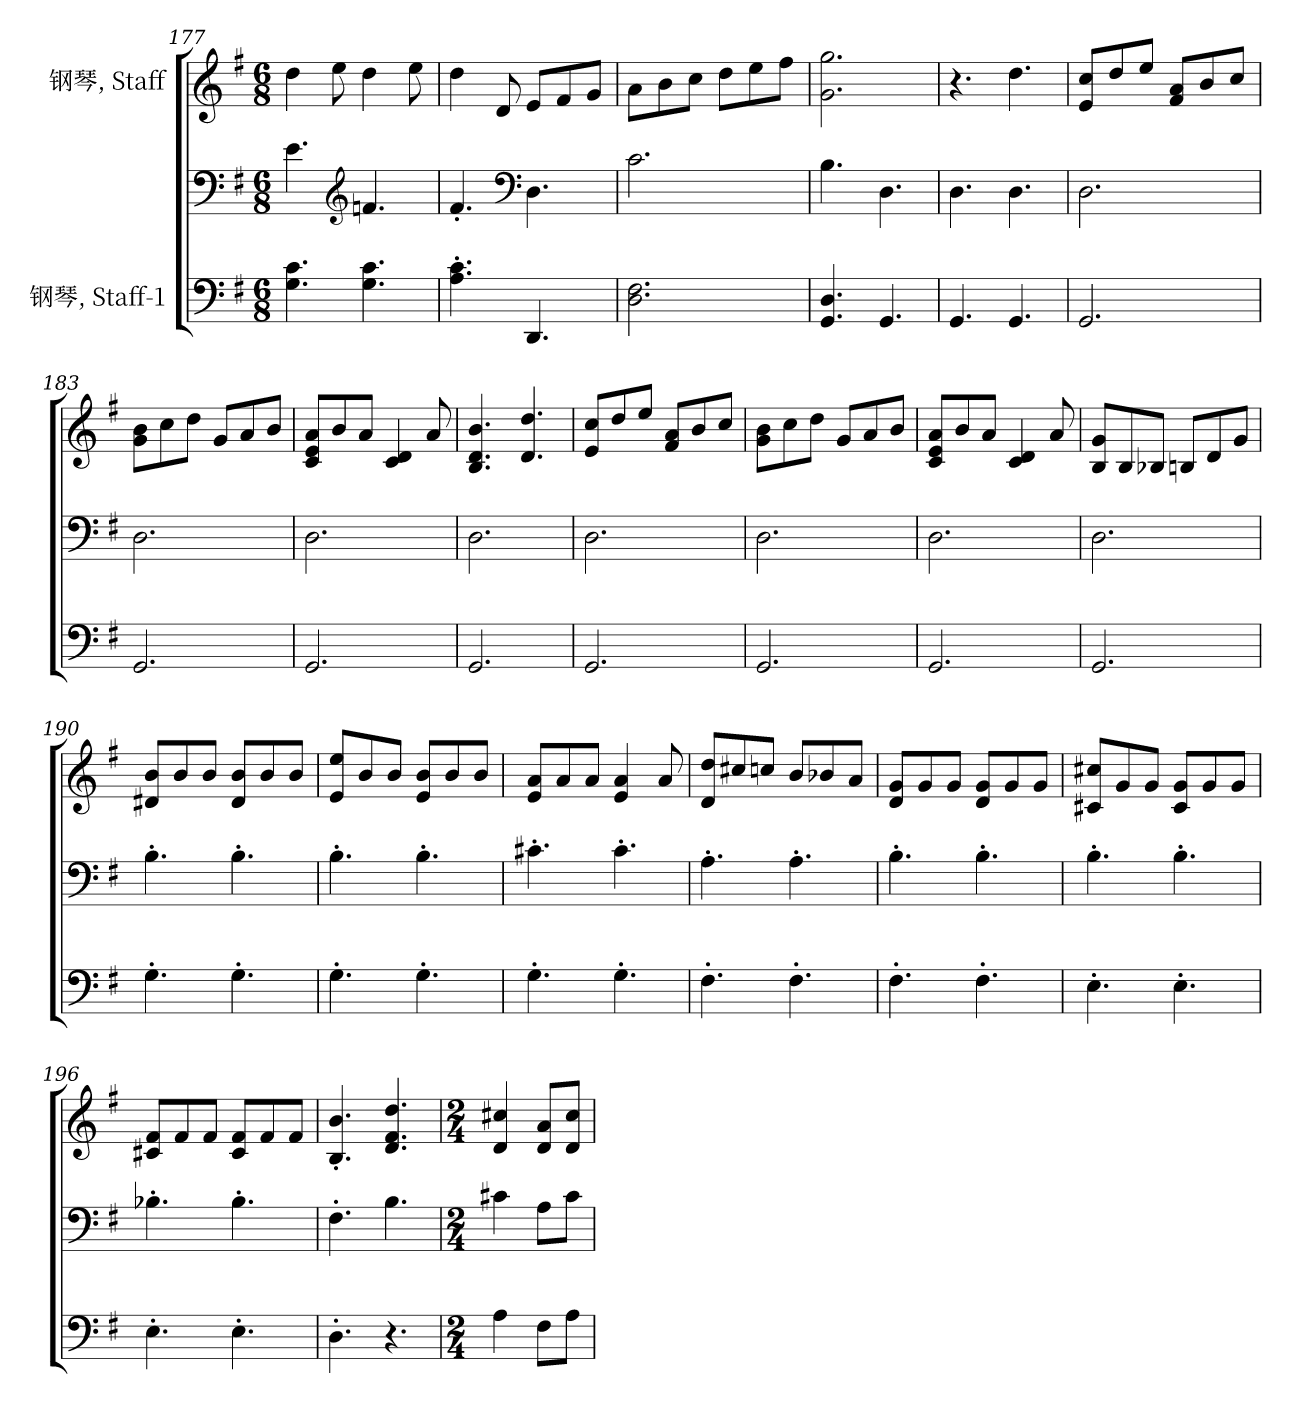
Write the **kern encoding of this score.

**kern	**kern	**kern
*part2	*part2	*part1
*staff3	*staff2	*staff1
*I"钢琴, Staff-1	*	*I"钢琴, Staff
*clefF4	*clefF4	*clefG2
*k[f#]	*k[f#]	*k[f#]
*M6/8	*M6/8	*M6/8
=177	=177	=177
4.G\ 4.c\	4.e\	4dd\
.	.	8ee\
*	*clefG2	*
4.G\ 4.c\	4.fn/	4dd\
.	.	8ee\
!!LO:LB:g=z
=178	=178	=178
4.A\' 4.c\'	4.f#'/	4dd\
.	.	8d/
*	*clefF4	*
4.DD/	4.D\	8e/L
.	.	8f#/
.	.	8g/J
=179	=179	=179
2.D\ 2.F#\	2.c\	8a\L
.	.	8b\
.	.	8cc\J
.	.	8dd\L
.	.	8ee\
.	.	8ff#\J
=180	=180	=180
4.GG/ 4.D/	4.B\	2.g\ 2.gg\
4.GG/	4.D\	.
=181	=181	=181
4.GG/	4.D\	4.r
4.GG/	4.D\	4.dd\
=182	=182	=182
2.GG/	2.D\	8e/ 8cc/L
.	.	8dd/
.	.	8ee/J
.	.	8f#/ 8a/L
.	.	8b/
.	.	8cc/J
=183	=183	=183
2.GG/	2.D\	8g\ 8b\L
.	.	8cc\
.	.	8dd\J
.	.	8g/L
.	.	8a/
.	.	8b/J
=184	=184	=184
2.GG/	2.D\	8c/ 8e/ 8a/L
.	.	8b/
.	.	8a/J
.	.	4c/ 4d/
.	.	8a/
!!LO:PB:g=z
=185	=185	=185
2.GG/	2.D\	4.B/ 4.d/ 4.b/
.	.	4.d/ 4.dd/
=186	=186	=186
2.GG/	2.D\	8e/ 8cc/L
.	.	8dd/
.	.	8ee/J
.	.	8f#/ 8a/L
.	.	8b/
.	.	8cc/J
=187	=187	=187
2.GG/	2.D\	8g\ 8b\L
.	.	8cc\
.	.	8dd\J
.	.	8g/L
.	.	8a/
.	.	8b/J
=188	=188	=188
2.GG/	2.D\	8c/ 8e/ 8a/L
.	.	8b/
.	.	8a/J
.	.	4c/ 4d/
.	.	8a/
=189	=189	=189
2.GG/	2.D\	8B/ 8g/L
.	.	8B/
.	.	8B-X/J
.	.	8Bn/L
.	.	8d/
.	.	8g/J
=190	=190	=190
4.G'\	4.B'\	8d#X/ 8b/L
.	.	8b/
.	.	8b/J
4.G'\	4.B'\	8d#/ 8b/L
.	.	8b/
.	.	8b/J
!!LO:LB:g=z
=191	=191	=191
4.G'\	4.B'\	8e/ 8ee/L
.	.	8b/
.	.	8b/J
4.G'\	4.B'\	8e/ 8b/L
.	.	8b/
.	.	8b/J
=192	=192	=192
4.G'\	4.c#X'\	8e/ 8a/L
.	.	8a/
.	.	8a/J
4.G'\	4.c#'\	4e/ 4a/
.	.	8a/
=193	=193	=193
4.F#'\	4.A'\	8d/ 8dd/L
.	.	8cc#X/
.	.	8ccn/J
4.F#'\	4.A'\	8b/L
.	.	8b-X/
.	.	8a/J
=194	=194	=194
4.F#'\	4.B'\	8d/ 8g/L
.	.	8g/
.	.	8g/J
4.F#'\	4.B'\	8d/ 8g/L
.	.	8g/
.	.	8g/J
=195	=195	=195
4.E'\	4.B'\	8c#X/ 8cc#X/L
.	.	8g/
.	.	8g/J
4.E'\	4.B'\	8c#/ 8g/L
.	.	8g/
.	.	8g/J
=196	=196	=196
4.E'\	4.B-X'\	8c#X/ 8f#/L
.	.	8f#/
.	.	8f#/J
4.E'\	4.B-'\	8c#/ 8f#/L
.	.	8f#/
.	.	8f#/J
!!LO:LB:g=z
=197	=197	=197
4.D'\	4.F#'\	4.B/' 4.b/'
4.r	4.B\	4.d/ 4.f#/ 4.dd/
=198	=198	=198
*M2/4	*M2/4	*M2/4
4A\	4c#X\	4d/ 4cc#X/
8F#\L	8A\L	8d/ 8a/L
8A\J	8c#\J	8d/ 8cc#/J
=	=	=
*-	*-	*-
